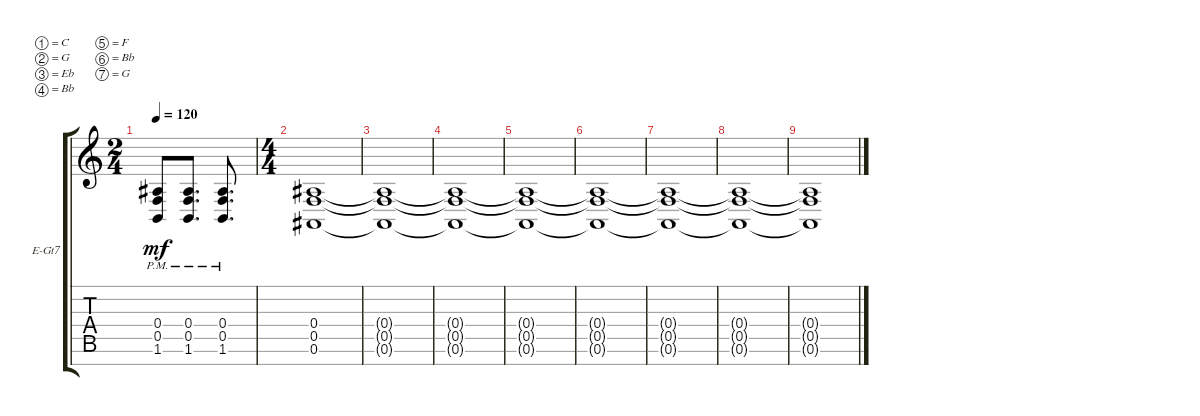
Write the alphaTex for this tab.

\defaultSystemsLayout 4
\bracketExtendMode groupsimilarinstruments
\firstSystemTrackNameOrientation horizontal
\otherSystemsTrackNameOrientation horizontal
\track ("Electric Guitar" "E-Gt7") {instrument distortionguitar}
\staff {score tabs}
\tuning (C4 G3 Eb3 Bb2 F2 Bb1 G1)
\ts (2 4)
\tempo 120
\clef g2
\ks c
(1.6{pm t} 0.5{pm t} 0.4{pm t}).8{dy mf} (1.6{pm} 0.5{pm} 0.4{pm}).8{d} (1.6{pm} 0.5{pm} 0.4{pm}).8{d} |
\ts (4 4)
(0.6 0.5 0.4).1 |
(0.6{t} 0.5{t} 0.4{t}).1 |
(0.6{t} 0.5{t} 0.4{t}).1 |
(0.6{t} 0.5{t} 0.4{t}).1 |
(0.4{t} 0.5{t} 0.6{t}).1 |
(0.4{t} 0.5{t} 0.6{t}).1 |
(0.6{t} 0.5{t} 0.4{t}).1 |
(0.4{t} 0.5{t} 0.6{t}).1
